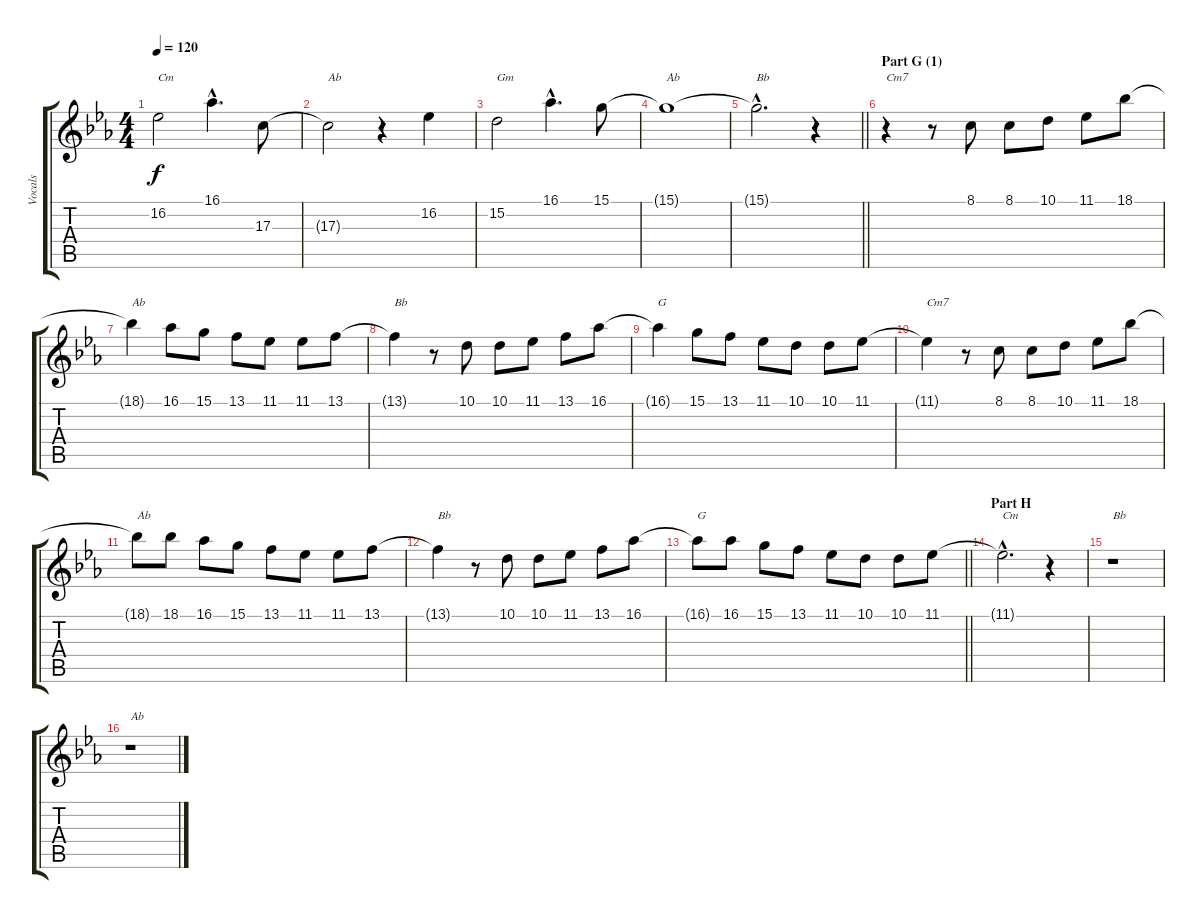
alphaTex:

\track ("Vocals" "Vocals") {instrument trumpet}
\staff {score tabs}
\tuning (E4 B3 G3 D3 A2 E2) {hide}
\ts (4 4)
\tempo 120
\clef g2
\ks eb
16.2.2{txt "Cm" dy f} 16.1{hac}.4{d} 17.3.8 |
17.3{t}.2{txt "Ab"} r.4 16.2.4 |
15.2.2{txt "Gm"} 16.1{hac}.4{d} 15.1.8 |
15.1{t}.1{txt "Ab"} |
\barLineRight lightlight
15.1{hac t}.2{d txt "Bb"} r.4 |
\section ("" "Part G (1)")
r.4{txt "Cm7"} r.8 8.1.8 8.1.8 10.1.8 11.1.8 18.1.8 |
18.1{t}.4{txt "Ab"} 16.1.8 15.1.8 13.1.8 11.1.8 11.1.8 13.1.8 |
13.1{t}.4{txt "Bb"} r.8 10.1.8 10.1.8 11.1.8 13.1.8 16.1.8 |
16.1{t}.4{txt "G"} 15.1.8 13.1.8 11.1.8 10.1.8 10.1.8 11.1.8 |
11.1{t}.4{txt "Cm7"} r.8 8.1.8 8.1.8 10.1.8 11.1.8 18.1.8 |
18.1{t}.8{txt "Ab"} 18.1.8 16.1.8 15.1.8 13.1.8 11.1.8 11.1.8 13.1.8 |
13.1{t}.4{txt "Bb"} r.8 10.1.8 10.1.8 11.1.8 13.1.8 16.1.8 |
\barLineRight lightlight
16.1{t}.8{txt "G"} 16.1.8 15.1.8 13.1.8 11.1.8 10.1.8 10.1.8 11.1.8 |
\section ("" "Part H")
11.1{hac t}.2{d txt "Cm"} r.4 |
r.1{txt "Bb"} |
r.1{txt "Ab"}
